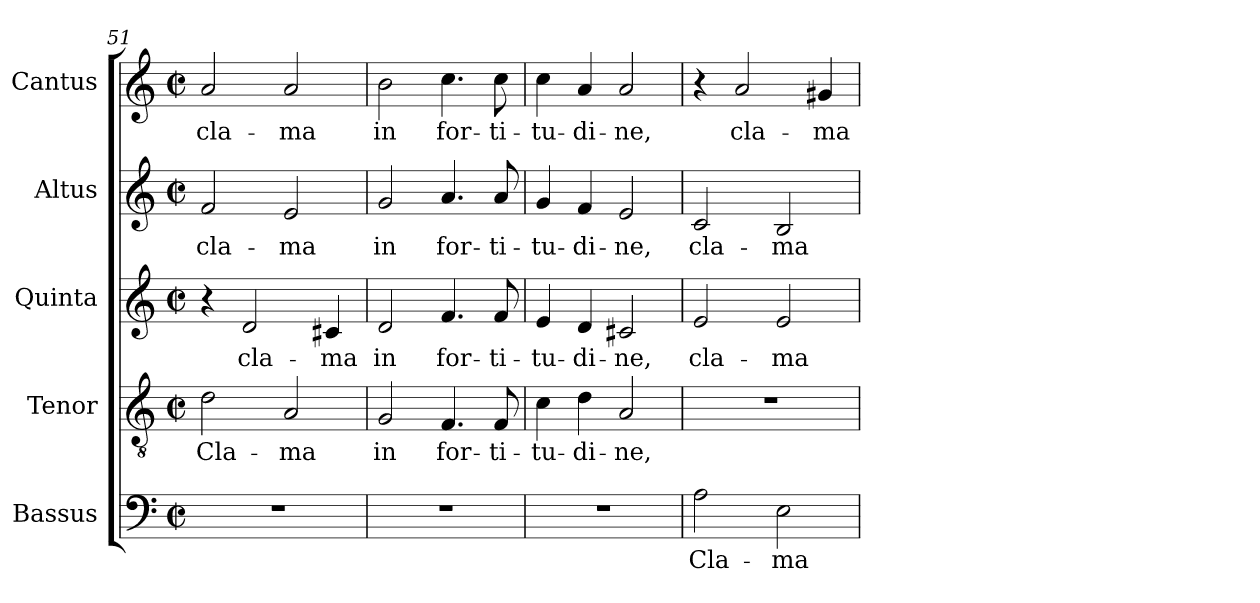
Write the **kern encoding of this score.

**kern	**text	**kern	**text	**kern	**text	**kern	**text	**kern	**text
*part5	*part5	*part4	*part4	*part3	*part3	*part2	*part2	*part1	*part1
*staff5	*staff5	*staff4	*staff4	*staff3	*staff3	*staff2	*staff2	*staff1	*staff1
*I"Bassus	*	*I"Tenor	*	*I"Quinta	*	*I"Altus	*	*I"Cantus	*
*I'B.	*	*I'T.	*	*I'A.	*	*I'A.	*	*I'S.	*
*clefF4	*	*clefGv2	*	*clefG2	*	*clefG2	*	*clefG2	*
*	*	*ITrd7c12	*	*	*	*	*	*	*
*k[]	*	*k[]	*	*k[]	*	*k[]	*	*k[]	*
*C:	*	*C:	*	*C:	*	*C:	*	*C:	*
*M2/2	*	*M2/2	*	*M2/2	*	*M2/2	*	*M2/2	*
*met(c|)	*	*met(c|)	*	*met(c|)	*	*met(c|)	*	*met(c|)	*
=51	=51	=51	=51	=51	=51	=51	=51	=51	=51
!	!	!	!LO:LY:b:color=#000000	!	!	!	!	!	!
!	!	!	!	!	!	!	!LO:LY:b:color=#000000	!	!
!	!	!	!	!	!	!	!	!	!LO:LY:b:color=#000000
1r	.	2Di\	Cla-	4r	.	2fi/	cla-	2ai/	cla-
!	!	!	!	!	!LO:LY:b:color=#000000	!	!	!	!
.	.	.	.	2di/	cla-	.	.	.	.
!	!	!	!LO:LY:b:color=#000000	!	!	!	!	!	!
!	!	!	!	!	!	!	!LO:LY:b:color=#000000	!	!
!	!	!	!	!	!	!	!	!	!LO:LY:b:color=#000000
.	.	2AAi/	-ma	.	.	2ei/	-ma	2ai/	-ma
!	!	!	!	!	!LO:LY:b:color=#000000	!	!	!	!
.	.	.	.	4c#Xi/	-ma	.	.	.	.
=52	=52	=52	=52	=52	=52	=52	=52	=52	=52
!	!	!	!LO:LY:b:color=#000000	!	!	!	!	!	!
!	!	!	!	!	!LO:LY:b:color=#000000	!	!	!	!
!	!	!	!	!	!	!	!LO:LY:b:color=#000000	!	!
!	!	!	!	!	!	!	!	!	!LO:LY:b:color=#000000
1r	.	2GGi/	in	2di/	in	2gi/	in	2bi\	in
!	!	!	!LO:LY:b:color=#000000	!	!	!	!	!	!
!	!	!	!	!	!LO:LY:b:color=#000000	!	!	!	!
!	!	!	!	!	!	!	!LO:LY:b:color=#000000	!	!
!	!	!	!	!	!	!	!	!	!LO:LY:b:color=#000000
.	.	4.FFi/	for-	4.fi/	for-	4.ai/	for-	4.cci\	for-
!	!	!	!LO:LY:b:color=#000000	!	!	!	!	!	!
!	!	!	!	!	!LO:LY:b:color=#000000	!	!	!	!
!	!	!	!	!	!	!	!LO:LY:b:color=#000000	!	!
!	!	!	!	!	!	!	!	!	!LO:LY:b:color=#000000
.	.	8FFi/	-ti-	8fi/	-ti-	8ai/	-ti-	8cci\	-ti-
=53	=53	=53	=53	=53	=53	=53	=53	=53	=53
!	!	!	!LO:LY:b:color=#000000	!	!	!	!	!	!
!	!	!	!	!	!LO:LY:b:color=#000000	!	!	!	!
!	!	!	!	!	!	!	!LO:LY:b:color=#000000	!	!
!	!	!	!	!	!	!	!	!	!LO:LY:b:color=#000000
1r	.	4Ci\	-tu-	4ei/	-tu-	4gi/	-tu-	4cci\	-tu-
!	!	!	!LO:LY:b:color=#000000	!	!	!	!	!	!
!	!	!	!	!	!LO:LY:b:color=#000000	!	!	!	!
!	!	!	!	!	!	!	!LO:LY:b:color=#000000	!	!
!	!	!	!	!	!	!	!	!	!LO:LY:b:color=#000000
.	.	4Di\	-di-	4di/	-di-	4fi/	-di-	4ai/	-di-
!	!	!	!LO:LY:b:color=#000000	!	!	!	!	!	!
!	!	!	!	!	!LO:LY:b:color=#000000	!	!	!	!
!	!	!	!	!	!	!	!LO:LY:b:color=#000000	!	!
!	!	!	!	!	!	!	!	!	!LO:LY:b:color=#000000
.	.	2AAi/	-ne,	2c#Xi/	-ne,	2ei/	-ne,	2ai/	-ne,
=54	=54	=54	=54	=54	=54	=54	=54	=54	=54
!	!LO:LY:b:color=#000000	!	!	!	!	!	!	!	!
!	!	!	!	!	!LO:LY:b:color=#000000	!	!	!	!
!	!	!	!	!	!	!	!LO:LY:b:color=#000000	!	!
2Ai\	Cla-	1r	.	2ei/	cla-	2ci/	cla-	4r	.
!	!	!	!	!	!	!	!	!	!LO:LY:b:color=#000000
.	.	.	.	.	.	.	.	2ai/	cla-
!	!LO:LY:b:color=#000000	!	!	!	!	!	!	!	!
!	!	!	!	!	!LO:LY:b:color=#000000	!	!	!	!
!	!	!	!	!	!	!	!LO:LY:b:color=#000000	!	!
2Ei\	-ma	.	.	2ei/	-ma	2Bi/	-ma	.	.
!	!	!	!	!	!	!	!	!	!LO:LY:b:color=#000000
.	.	.	.	.	.	.	.	4g#Xi/	-ma
=	=	=	=	=	=	=	=	=	=
*-	*-	*-	*-	*-	*-	*-	*-	*-	*-
